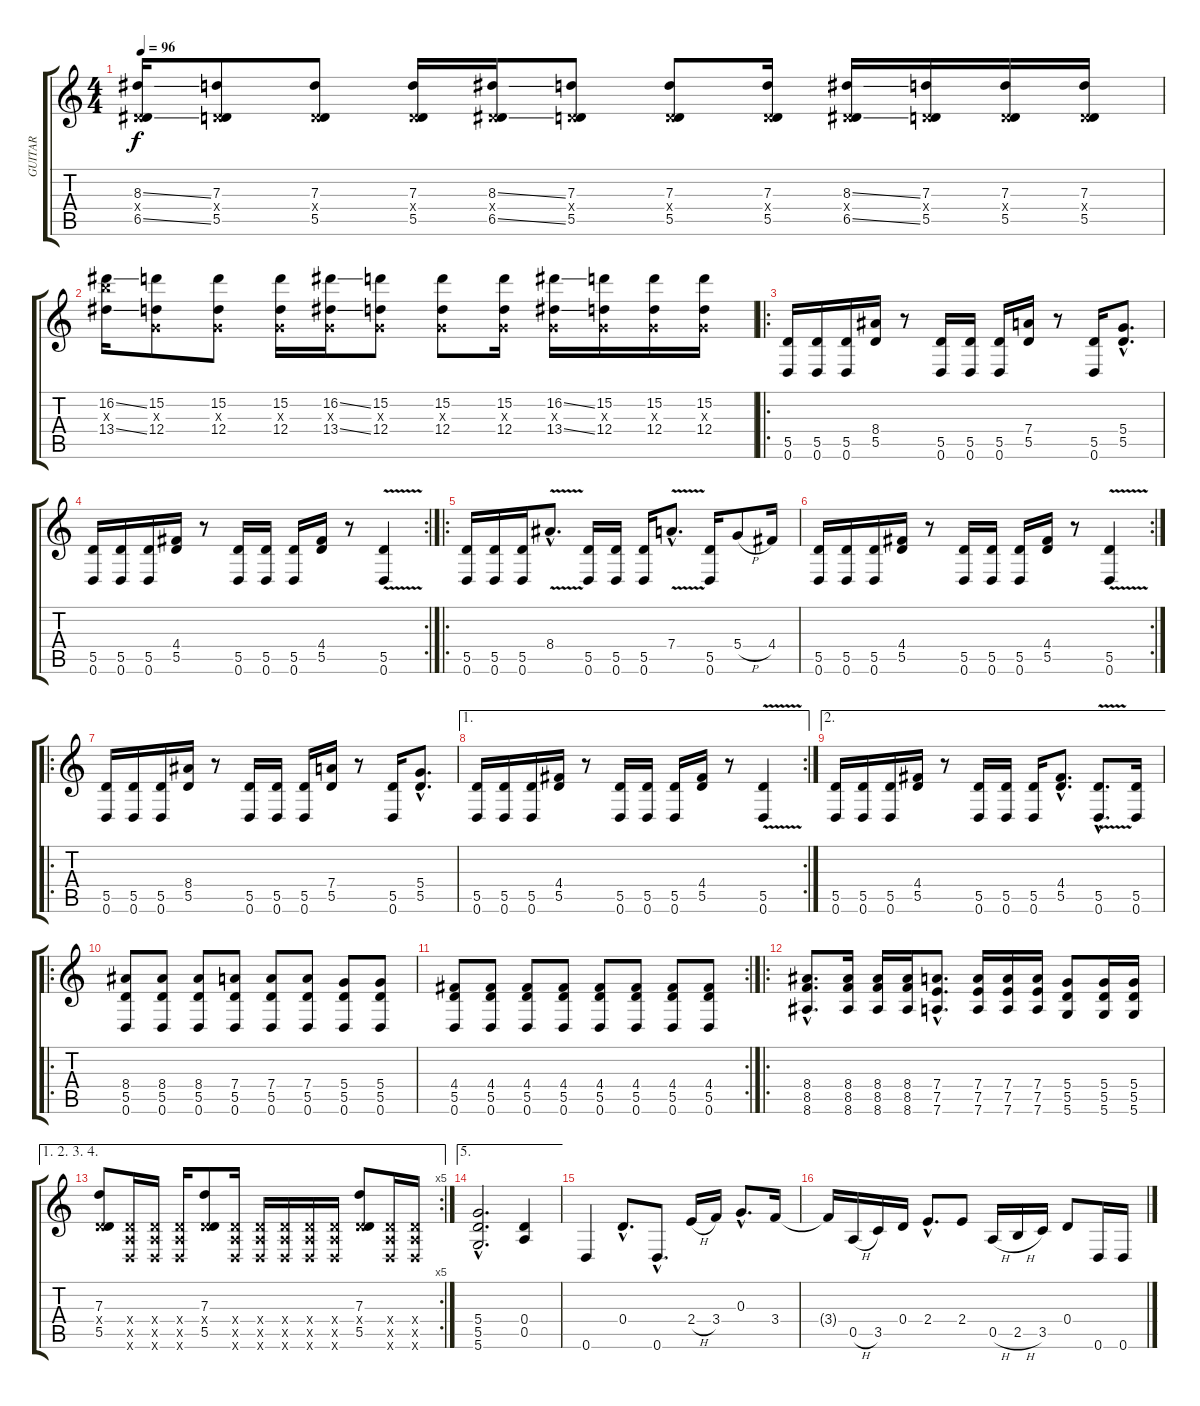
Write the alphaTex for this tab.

\track ("GUITAR" "GUITAR") {instrument distortionguitar}
\staff {score tabs}
\tuning (E4 B3 G3 D3 A2 D2) {hide}
\ts (4 4)
\tempo 96
\clef g2
\ks c
(8.3{ss} 0.4{x} 6.5{ss}).16{dy f} (7.3 0.4{x} 5.5).8 (7.3 0.4{x} 5.5).8 (7.3 0.4{x} 5.5).16 (8.3{ss} 0.4{x} 6.5{ss}).16 (7.3 0.4{x} 5.5).8 (7.3 0.4{x} 5.5).8 (7.3 0.4{x} 5.5).16 (8.3{ss} 0.4{x} 6.5{ss}).16 (7.3 0.4{x} 5.5).16 (7.3 0.4{x} 5.5).16 (7.3 0.4{x} 5.5).16 |
(16.2{ss} 16.3{x} 13.4{ss}).16 (15.2 0.3{x} 12.4).8 (15.2 0.3{x} 12.4).8 (15.2 0.3{x} 12.4).16 (16.2{ss} 0.3{x} 13.4{ss}).16 (15.2 0.3{x} 12.4).8 (15.2 0.3{x} 12.4).8 (15.2 0.3{x} 12.4).16 (16.2{ss} 0.3{x} 13.4{ss}).16 (15.2 0.3{x} 12.4).16 (15.2 0.3{x} 12.4).16 (15.2 0.3{x} 12.4).16 |
\ro
(5.5 0.6).16 (5.5 0.6).16 (5.5 0.6).16 (8.4 5.5).16 r.8 (5.5 0.6).16 (5.5 0.6).16 (5.5 0.6).16 (7.4 5.5).16 r.8 (5.5 0.6).16 (5.4{hac} 5.5{hac}).8{d} |
\rc 2
(5.5 0.6).16 (5.5 0.6).16 (5.5 0.6).16 (4.4 5.5).16 r.8 (5.5 0.6).16 (5.5 0.6).16 (5.5 0.6).16 (4.4 5.5).16 r.8 (5.5{v} 0.6).4 |
\ro
(5.5 0.6).16 (5.5 0.6).16 (5.5 0.6).16 8.4{v hac}.8{d} (5.5 0.6).16 (5.5 0.6).16 (5.5 0.6).16 7.4{v hac}.8{d} (5.5 0.6).16 5.4{h}.8 4.4.16 |
\rc 2
(5.5 0.6).16 (5.5 0.6).16 (5.5 0.6).16 (4.4 5.5).16 r.8 (5.5 0.6).16 (5.5 0.6).16 (5.5 0.6).16 (4.4 5.5).16 r.8 (5.5{v} 0.6).4 |
\ro
(5.5 0.6).16 (5.5 0.6).16 (5.5 0.6).16 (8.4 5.5).16 r.8 (5.5 0.6).16 (5.5 0.6).16 (5.5 0.6).16 (7.4 5.5).16 r.8 (5.5 0.6).16 (5.4{hac} 5.5{hac}).8{d} |
\ae 1
\rc 2
(5.5 0.6).16 (5.5 0.6).16 (5.5 0.6).16 (4.4 5.5).16 r.8 (5.5 0.6).16 (5.5 0.6).16 (5.5 0.6).16 (4.4 5.5).16 r.8 (5.5{v} 0.6).4 |
\ae 2
(5.5 0.6).16 (5.5 0.6).16 (5.5 0.6).16 (4.4 5.5).16 r.8 (5.5 0.6).16 (5.5 0.6).16 (5.5 0.6).16 (4.4{hac} 5.5{hac}).8{d} (5.5{v hac} 0.6{hac}).8{d} (5.5 0.6).16 |
\ro
(8.4 5.5 0.6).8 (8.4 5.5 0.6).8 (8.4 5.5 0.6).8 (7.4 5.5 0.6).8 (7.4 5.5 0.6).8 (7.4 5.5 0.6).8 (5.4 5.5 0.6).8 (5.4 5.5 0.6).8 |
\rc 2
(4.4 5.5 0.6).8 (4.4 5.5 0.6).8 (4.4 5.5 0.6).8 (4.4 5.5 0.6).8 (4.4 5.5 0.6).8 (4.4 5.5 0.6).8 (4.4 5.5 0.6).8 (4.4 5.5 0.6).8 |
\ro
(8.4{hac} 8.5{hac} 8.6{hac}).8{d} (8.4 8.5 8.6).16 (8.4 8.5 8.6).16 (8.4 8.5 8.6).16 (7.4{hac} 7.5{hac} 7.6{hac}).8{d} (7.4 7.5 7.6).16 (7.4 7.5 7.6).16 (7.4 7.5 7.6).16 (5.4 5.5 5.6).8 (5.4 5.5 5.6).16 (5.4 5.5 5.6).16 |
\ae (1 2 3 4)
\rc 5
(7.3 0.4{x} 5.5).8 (0.4{x} 0.5{x} 0.6{x}).16 (0.4{x} 0.5{x} 0.6{x}).16 (0.4{x} 0.5{x} 0.6{x}).16 (7.3 0.4{x} 5.5).8 (0.4{x} 0.5{x} 0.6{x}).16 (0.4{x} 0.5{x} 0.6{x}).16 (0.4{x} 0.5{x} 0.6{x}).16 (0.4{x} 0.5{x} 0.6{x}).16 (0.4{x} 0.5{x} 0.6{x}).16 (7.3 0.4{x} 5.5).8 (0.4{x} 0.5{x} 0.6{x}).16 (0.4{x} 0.5{x} 0.6{x}).16 |
\ae 5
(5.4{hac} 5.5{hac} 5.6{hac}).2{d} (0.4 0.5).4 |
0.6.4 0.4{hac}.8{d} 0.6{hac}.8{d} 2.4{h}.16 3.4.16 0.3{hac}.8{d} 3.4.16 |
3.4{t}.16 0.5{h}.16 3.5.16 0.4.16 2.4{hac}.8{d} 2.4.8 0.5{h}.16 2.5{h}.16 3.5.16 0.4.8 0.6.16 0.6.16
